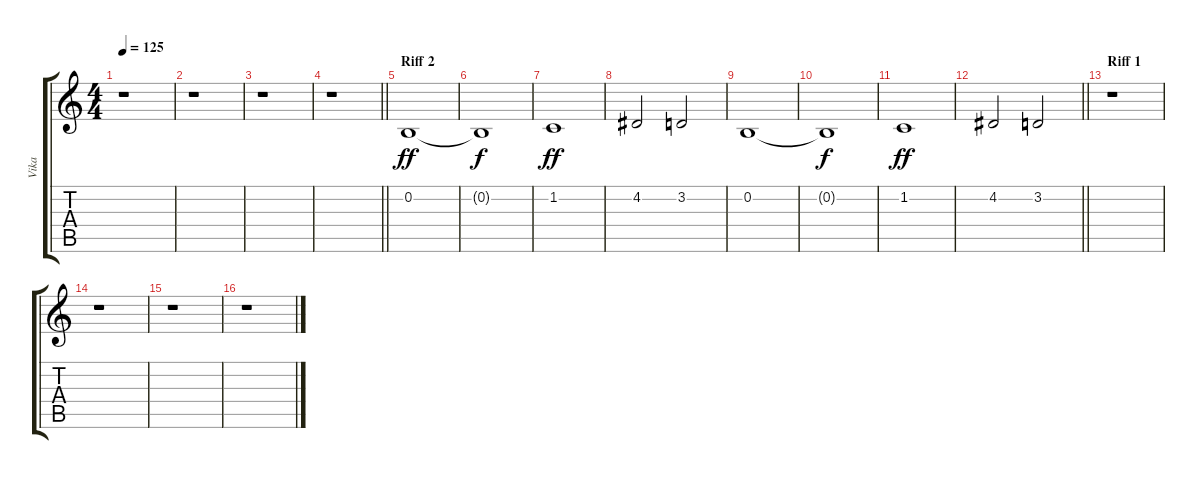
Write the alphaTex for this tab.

\track ("Vika" "Vika") {instrument lead3calliope}
\staff {score tabs}
\tuning (E4 B3 G3 D3 A2 E2) {hide}
\ts (4 4)
\tempo 125
\clef g2
\ks c
r.1{dy ff} |
r.1 |
r.1 |
\barLineRight lightlight
r.1 |
\section ("" "Riff 2")
0.2.1 |
0.2{t}.1{dy f} |
1.2.1{dy ff} |
4.2.2 3.2.2 |
0.2.1 |
0.2{t}.1{dy f} |
1.2.1{dy ff} |
\barLineRight lightlight
4.2.2 3.2.2 |
\section ("" "Riff 1")
r.1 |
r.1 |
r.1 |
r.1
